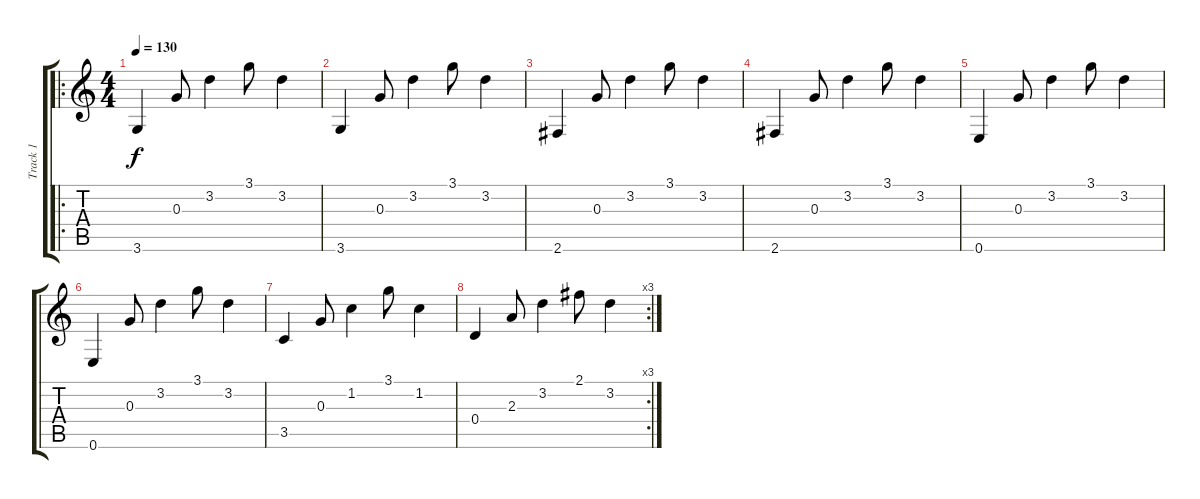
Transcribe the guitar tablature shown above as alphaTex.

\track ("Track 1" "Track 1") {instrument acousticguitarsteel}
\staff {score tabs}
\tuning (E4 B3 G3 D3 A2 E2) {hide}
\ro
\ts (4 4)
\tempo 130
\clef g2
\ks c
3.6.4{dy f} 0.3.8 3.2.4 3.1.8 3.2.4 |
3.6.4 0.3.8 3.2.4 3.1.8 3.2.4 |
2.6.4 0.3.8 3.2.4 3.1.8 3.2.4 |
2.6.4 0.3.8 3.2.4 3.1.8 3.2.4 |
0.6.4 0.3.8 3.2.4 3.1.8 3.2.4 |
0.6.4 0.3.8 3.2.4 3.1.8 3.2.4 |
3.5.4 0.3.8 1.2.4 3.1.8 1.2.4 |
\rc 3
0.4.4 2.3.8 3.2.4 2.1.8 3.2.4
